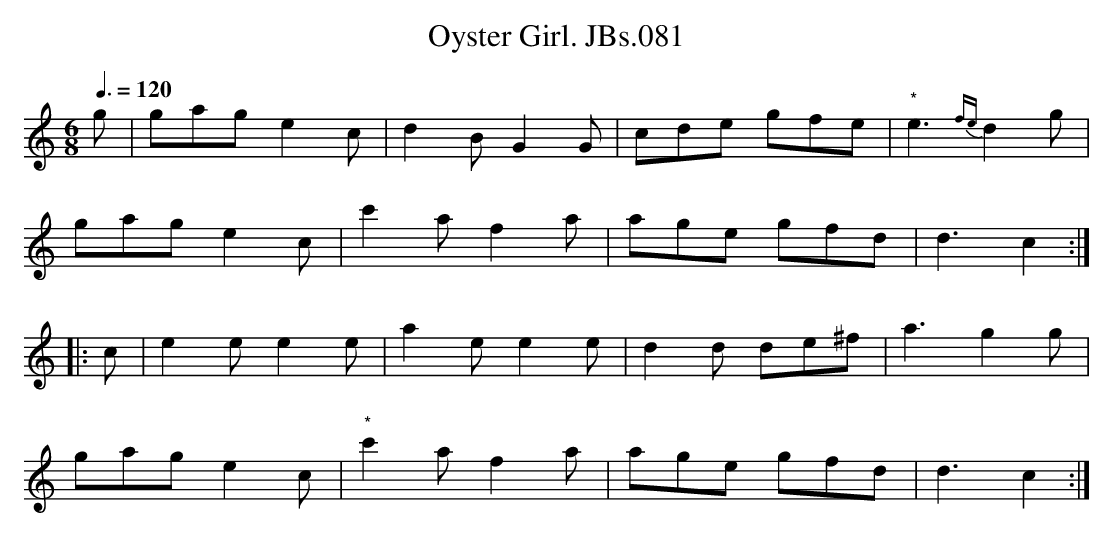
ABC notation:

X:1
T:Oyster Girl. JBs.081
L:1/8
M:6/8
Q:3/8=120
K:C
g|gag e2c|d2BG2G|cde gfe|"*"e3{fe}d2g|!
gag e2 c|c'2af2a|age gfd|d3c2:|!
|:c|e2ee2e|a2ee2e|d2d de^f|a3g2g|!
gag e2c|"*"c'2af2a|age gfd|d3c2:|
